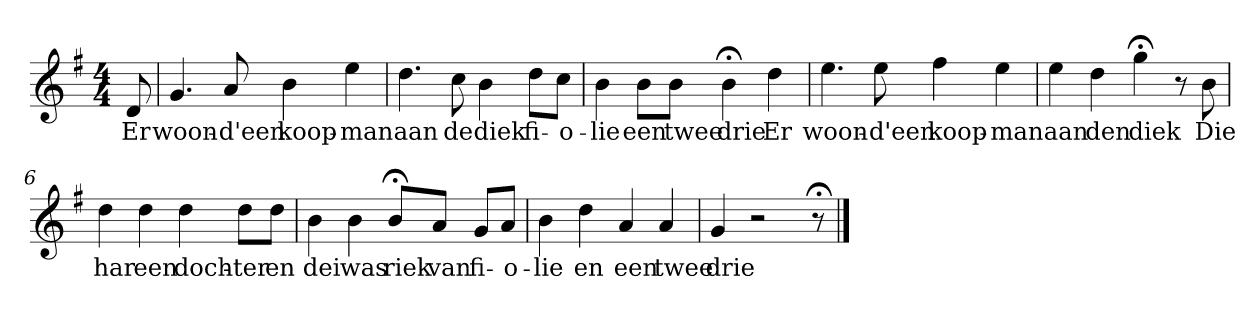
**kern	**text
*part1	*part1
*staff1	*staff1
*k[f#]	*
*G:	*
*M4/4	*
*MM120	*
=	=
8d	Er
=1	=1
4.g	woon-
8a	-d'een
4b	koop-
4ee	-man
=2	=2
4.dd	aan
8cc	de
4b	diek
8ddL	fi-
8ccJ	-o-
=3	=3
4b	-lie
8bL	een
8bJ	twee
4b;<	drie
4dd	Er
=4	=4
4.ee	woon-
8ee	-d'een
4ff#	koop-
4ee	-man
=5	=5
4ee	aan
4dd	den
4gg;<	diek
8r	.
8b	Die
=6	=6
4dd	har
4dd	een
4dd	doch-
8ddL	-ter
8ddJ	en
=7	=7
4b	dei
4b	was
8b;<L	riek
8aJ	van
8gL	fi-
8aJ	-o-
=8	=8
4b	-lie
4dd	en
4a	een
4a	twee
=9	=9
4g	drie
2r	.
8r;<	.
==	==
*-	*-
